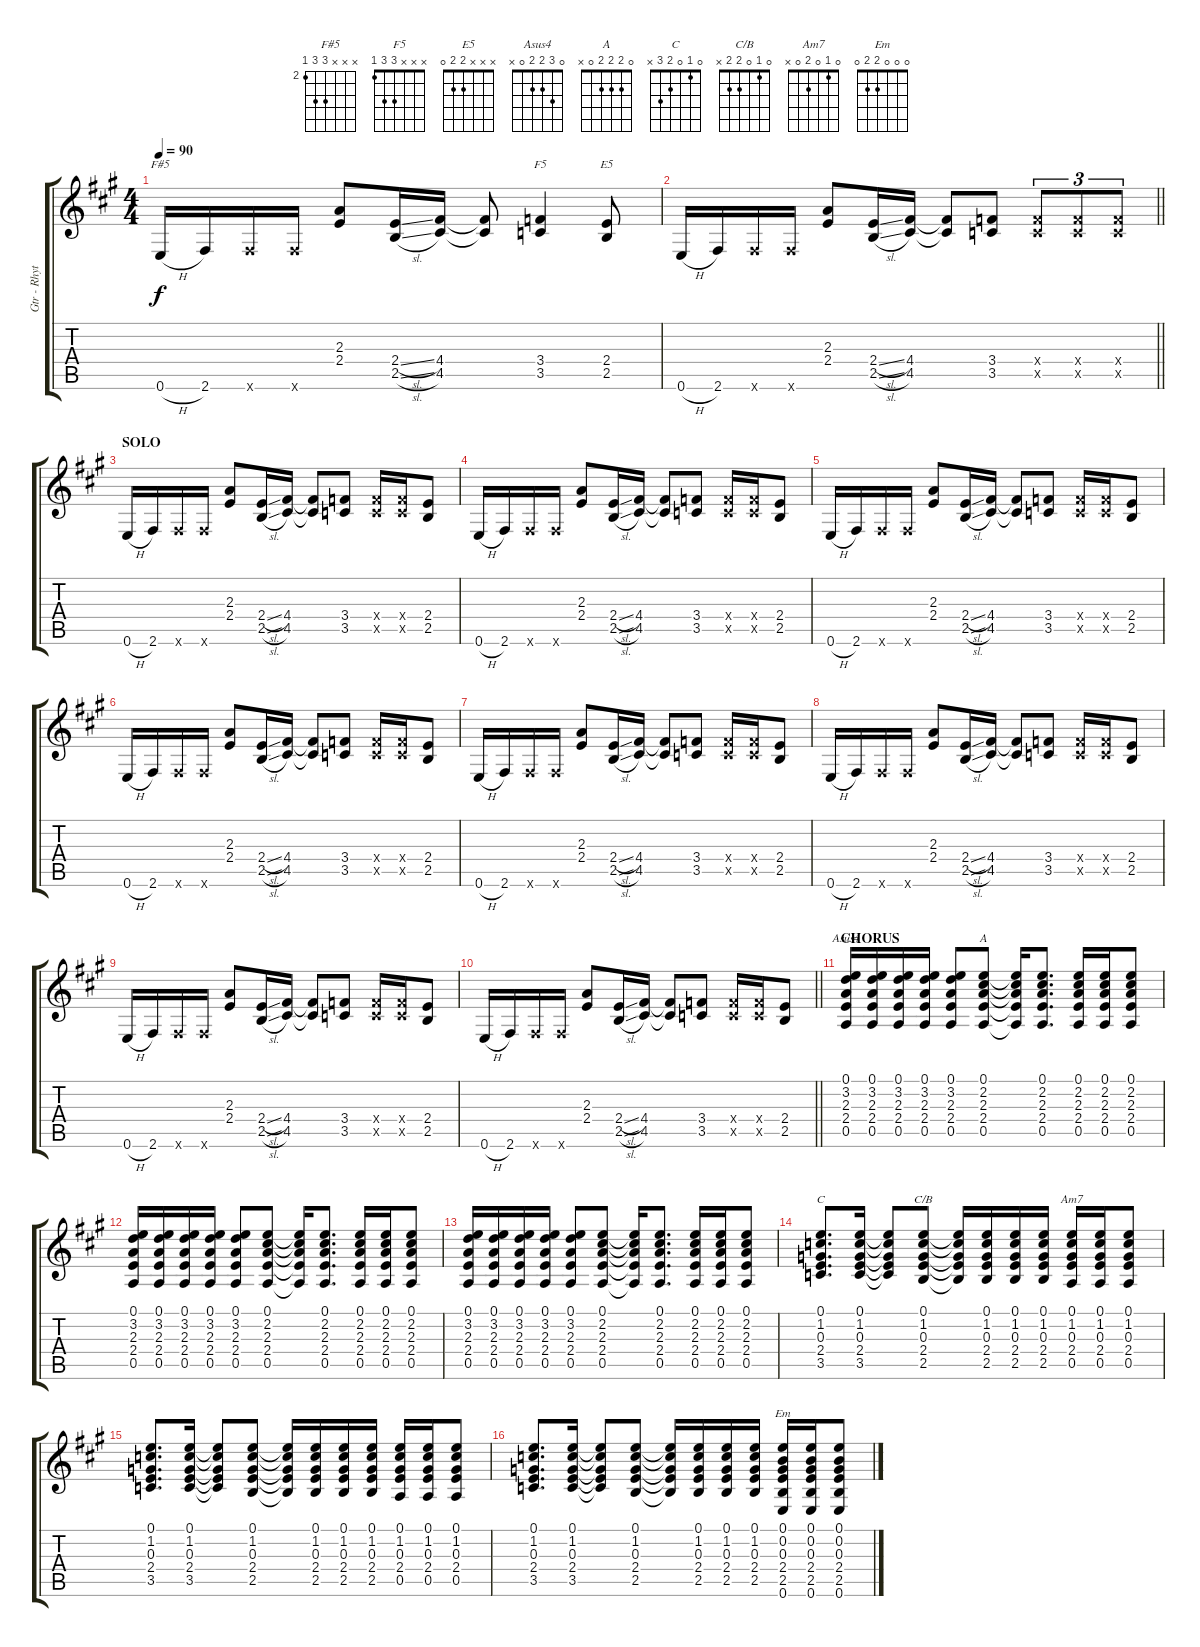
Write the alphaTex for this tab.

\track ("Gtr - Rhythm 1" "Gtr - Rhyt") {instrument overdrivenguitar}
\staff {score tabs}
\tuning (E4 B3 G3 D3 A2 E2) {hide}
\chord ("F#5" x x x 4 4 2) {firstfret 2}
\chord ("F5" x x x 3 3 1)
\chord ("E5" x x x 2 2 0)
\chord ("Asus4" 0 3 2 2 0 x)
\chord ("A" 0 2 2 2 0 x)
\chord ("C" 0 1 0 2 3 x)
\chord ("C/B" 0 1 0 2 2 x)
\chord ("Am7" 0 1 0 2 0 x)
\chord ("Em" 0 0 0 2 2 0)
\ts (4 4)
\tempo 90
\clef g2
\ks f#minor
0.6{h}.16{ch "F#5" dy f} 2.6.16 2.6{x}.16 2.6{x}.16 (2.3 2.4).8 (2.4{sl} 2.5{sl}).16 (4.4 4.5).16 (4.4{t} 4.5{t}).8 (3.4 3.5).4{ch "F5"} (2.4 2.5).8{ch "E5"} |
\barLineRight lightlight
0.6{h}.16 2.6.16 2.6{x}.16 2.6{x}.16 (2.3 2.4).8 (2.4{sl} 2.5{sl}).16 (4.4 4.5).16 (4.4{t} 4.5{t}).8 (3.4 3.5).8 (3.4{x} 3.5{x}).8{tu (3 2)} (3.4{x} 3.5{x}).8{tu (3 2)} (3.4{x} 3.5{x}).8{tu (3 2)} |
\section ("" "SOLO")
0.6{h}.16 2.6.16 2.6{x}.16 2.6{x}.16 (2.3 2.4).8 (2.4{sl} 2.5{sl}).16 (4.4 4.5).16 (4.4{t} 4.5{t}).8 (3.4 3.5).8 (3.4{x} 3.5{x}).16 (3.4{x} 3.5{x}).16 (2.4 2.5).8 |
0.6{h}.16 2.6.16 2.6{x}.16 2.6{x}.16 (2.3 2.4).8 (2.4{sl} 2.5{sl}).16 (4.4 4.5).16 (4.4{t} 4.5{t}).8 (3.4 3.5).8 (3.4{x} 3.5{x}).16 (3.4{x} 3.5{x}).16 (2.4 2.5).8 |
0.6{h}.16 2.6.16 2.6{x}.16 2.6{x}.16 (2.3 2.4).8 (2.4{sl} 2.5{sl}).16 (4.4 4.5).16 (4.4{t} 4.5{t}).8 (3.4 3.5).8 (3.4{x} 3.5{x}).16 (3.4{x} 3.5{x}).16 (2.4 2.5).8 |
0.6{h}.16 2.6.16 2.6{x}.16 2.6{x}.16 (2.3 2.4).8 (2.4{sl} 2.5{sl}).16 (4.4 4.5).16 (4.4{t} 4.5{t}).8 (3.4 3.5).8 (3.4{x} 3.5{x}).16 (3.4{x} 3.5{x}).16 (2.4 2.5).8 |
0.6{h}.16 2.6.16 2.6{x}.16 2.6{x}.16 (2.3 2.4).8 (2.4{sl} 2.5{sl}).16 (4.4 4.5).16 (4.4{t} 4.5{t}).8 (3.4 3.5).8 (3.4{x} 3.5{x}).16 (3.4{x} 3.5{x}).16 (2.4 2.5).8 |
0.6{h}.16 2.6.16 2.6{x}.16 2.6{x}.16 (2.3 2.4).8 (2.4{sl} 2.5{sl}).16 (4.4 4.5).16 (4.4{t} 4.5{t}).8 (3.4 3.5).8 (3.4{x} 3.5{x}).16 (3.4{x} 3.5{x}).16 (2.4 2.5).8 |
0.6{h}.16 2.6.16 2.6{x}.16 2.6{x}.16 (2.3 2.4).8 (2.4{sl} 2.5{sl}).16 (4.4 4.5).16 (4.4{t} 4.5{t}).8 (3.4 3.5).8 (3.4{x} 3.5{x}).16 (3.4{x} 3.5{x}).16 (2.4 2.5).8 |
\barLineRight lightlight
0.6{h}.16 2.6.16 2.6{x}.16 2.6{x}.16 (2.3 2.4).8 (2.4{sl} 2.5{sl}).16 (4.4 4.5).16 (4.4{t} 4.5{t}).8 (3.4 3.5).8 (3.4{x} 3.5{x}).16 (3.4{x} 3.5{x}).16 (2.4 2.5).8 |
\section ("" "CHORUS")
(0.1 3.2 2.3 2.4 0.5).16{ch "Asus4" volume 12 instrument electricguitarclean} (0.1 3.2 2.3 2.4 0.5).16 (0.1 3.2 2.3 2.4 0.5).16 (0.1 3.2 2.3 2.4 0.5).16 (0.1 3.2 2.3 2.4 0.5).8 (0.1 2.2 2.3 2.4 0.5).8{ch "A"} (0.1{t} 2.2{t} 2.3{t} 2.4{t} 0.5{t}).16 (0.1 2.2 2.3 2.4 0.5).8{d} (0.1 2.2 2.3 2.4 0.5).16 (0.1 2.2 2.3 2.4 0.5).16 (0.1 2.2 2.3 2.4 0.5).8 |
(0.1 3.2 2.3 2.4 0.5).16 (0.1 3.2 2.3 2.4 0.5).16 (0.1 3.2 2.3 2.4 0.5).16 (0.1 3.2 2.3 2.4 0.5).16 (0.1 3.2 2.3 2.4 0.5).8 (0.1 2.2 2.3 2.4 0.5).8 (0.1{t} 2.2{t} 2.3{t} 2.4{t} 0.5{t}).16 (0.1 2.2 2.3 2.4 0.5).8{d} (0.1 2.2 2.3 2.4 0.5).16 (0.1 2.2 2.3 2.4 0.5).16 (0.1 2.2 2.3 2.4 0.5).8 |
(0.1 3.2 2.3 2.4 0.5).16 (0.1 3.2 2.3 2.4 0.5).16 (0.1 3.2 2.3 2.4 0.5).16 (0.1 3.2 2.3 2.4 0.5).16 (0.1 3.2 2.3 2.4 0.5).8 (0.1 2.2 2.3 2.4 0.5).8 (0.1{t} 2.2{t} 2.3{t} 2.4{t} 0.5{t}).16 (0.1 2.2 2.3 2.4 0.5).8{d} (0.1 2.2 2.3 2.4 0.5).16 (0.1 2.2 2.3 2.4 0.5).16 (0.1 2.2 2.3 2.4 0.5).8 |
(0.1 1.2 0.3 2.4 3.5).8{d ch "C"} (0.1 1.2 0.3 2.4 3.5).16 (0.1{t} 1.2{t} 0.3{t} 2.4{t} 3.5{t}).8 (0.1 1.2 0.3 2.4 2.5).8{ch "C/B"} (0.1{t} 1.2{t} 0.3{t} 2.4{t} 2.5{t}).16 (0.1 1.2 0.3 2.4 2.5).16 (0.1 1.2 0.3 2.4 2.5).16 (0.1 1.2 0.3 2.4 2.5).16 (0.1 1.2 0.3 2.4 0.5).16{ch "Am7"} (0.1 1.2 0.3 2.4 0.5).16 (0.1 1.2 0.3 2.4 0.5).8 |
(0.1 1.2 0.3 2.4 3.5).8{d} (0.1 1.2 0.3 2.4 3.5).16 (0.1{t} 1.2{t} 0.3{t} 2.4{t} 3.5{t}).8 (0.1 1.2 0.3 2.4 2.5).8 (0.1{t} 1.2{t} 0.3{t} 2.4{t} 2.5{t}).16 (0.1 1.2 0.3 2.4 2.5).16 (0.1 1.2 0.3 2.4 2.5).16 (0.1 1.2 0.3 2.4 2.5).16 (0.1 1.2 0.3 2.4 0.5).16 (0.1 1.2 0.3 2.4 0.5).16 (0.1 1.2 0.3 2.4 0.5).8 |
(0.1 1.2 0.3 2.4 3.5).8{d} (0.1 1.2 0.3 2.4 3.5).16 (0.1{t} 1.2{t} 0.3{t} 2.4{t} 3.5{t}).8 (0.1 1.2 0.3 2.4 2.5).8 (0.1{t} 1.2{t} 0.3{t} 2.4{t} 2.5{t}).16 (0.1 1.2 0.3 2.4 2.5).16 (0.1 1.2 0.3 2.4 2.5).16 (0.1 1.2 0.3 2.4 2.5).16 (0.1 0.2 0.3 2.4 2.5 0.6).16{ch "Em"} (0.1 0.2 0.3 2.4 2.5 0.6).16 (0.1 0.2 0.3 2.4 2.5 0.6).8
